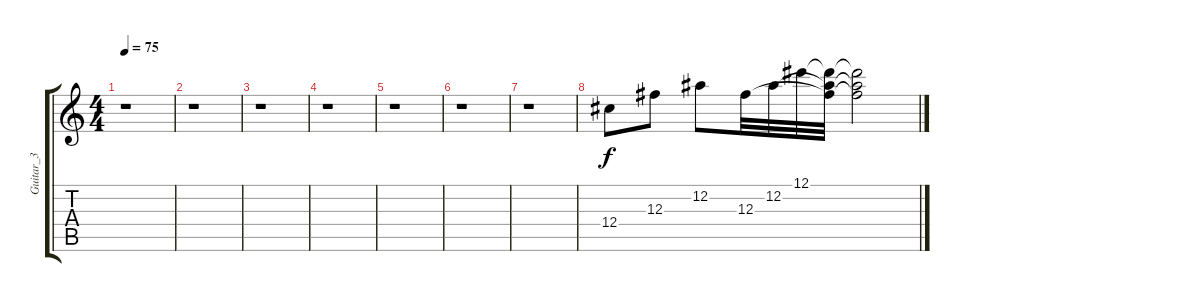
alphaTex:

\track ("Guitar_3" "Guitar_3") {instrument electricguitarclean}
\staff {score tabs}
\tuning (Eb4 Bb3 Gb3 Db3 Ab2 Eb2) {hide}
\ts (4 4)
\tempo 75
\clef g2
\ks c
r.1{dy f} |
r.1 |
r.1 |
r.1 |
r.1 |
r.1 |
r.1 |
12.4.8 12.3.8 12.2.8 12.3.32 12.2.32 12.1.32 (12.1{t} 12.2{t} 12.3{t}).32 (12.1{t} 12.2{t} 12.3{t}).2
